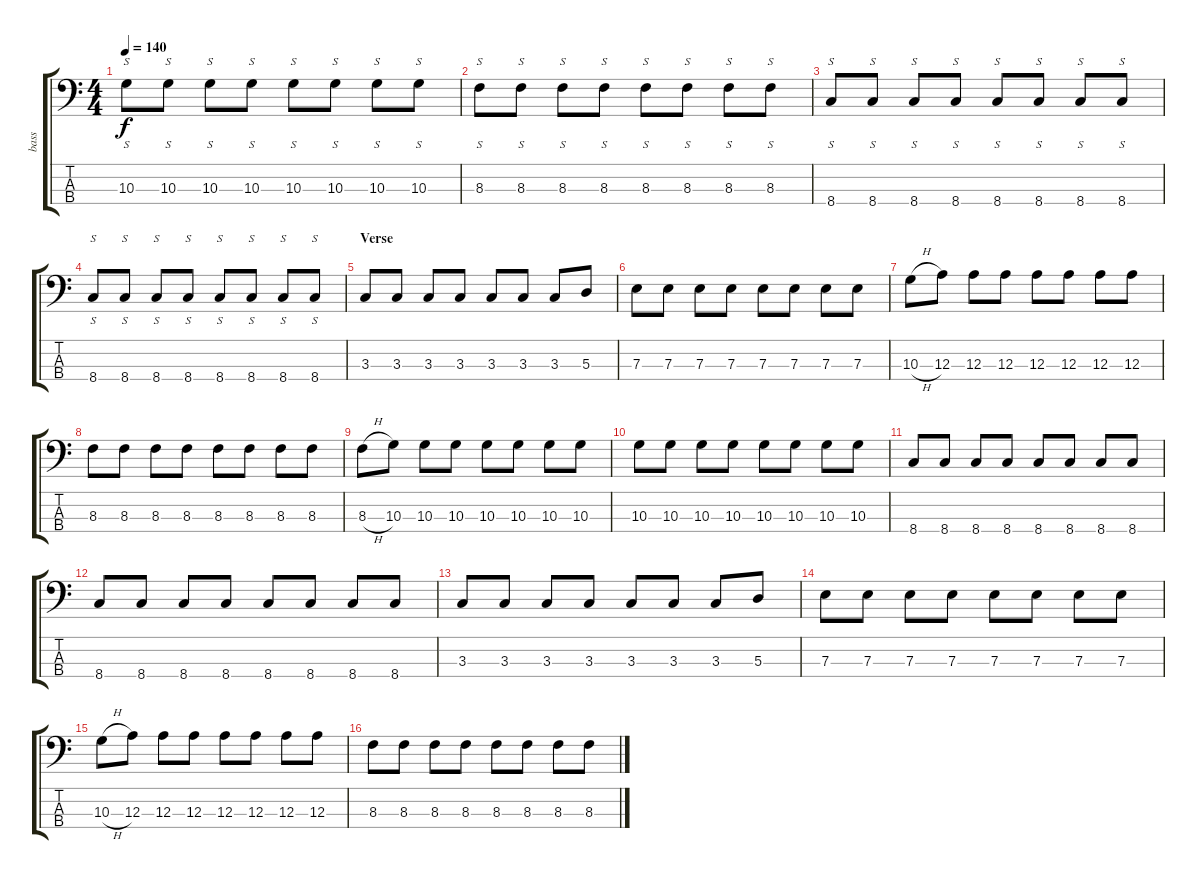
\track ("bass" "bass") {instrument electricbassfinger}
\staff {score tabs}
\tuning (G2 D2 A1 E1) {hide}
\ts (4 4)
\tempo 140
\clef f4
\ks c
10.3.8{s dy f} 10.3.8{s} 10.3.8{s} 10.3.8{s} 10.3.8{s} 10.3.8{s} 10.3.8{s} 10.3.8{s} |
8.3.8{s} 8.3.8{s} 8.3.8{s} 8.3.8{s} 8.3.8{s} 8.3.8{s} 8.3.8{s} 8.3.8{s} |
8.4.8{s} 8.4.8{s} 8.4.8{s} 8.4.8{s} 8.4.8{s} 8.4.8{s} 8.4.8{s} 8.4.8{s} |
8.4.8{s} 8.4.8{s} 8.4.8{s} 8.4.8{s} 8.4.8{s} 8.4.8{s} 8.4.8{s} 8.4.8{s} |
\section ("" "Verse")
3.3.8 3.3.8 3.3.8 3.3.8 3.3.8 3.3.8 3.3.8 5.3.8 |
7.3.8 7.3.8 7.3.8 7.3.8 7.3.8 7.3.8 7.3.8 7.3.8 |
10.3{h}.8 12.3.8 12.3.8 12.3.8 12.3.8 12.3.8 12.3.8 12.3.8 |
8.3.8 8.3.8 8.3.8 8.3.8 8.3.8 8.3.8 8.3.8 8.3.8 |
8.3{h}.8 10.3.8 10.3.8 10.3.8 10.3.8 10.3.8 10.3.8 10.3.8 |
10.3.8 10.3.8 10.3.8 10.3.8 10.3.8 10.3.8 10.3.8 10.3.8 |
8.4.8 8.4.8 8.4.8 8.4.8 8.4.8 8.4.8 8.4.8 8.4.8 |
8.4.8 8.4.8 8.4.8 8.4.8 8.4.8 8.4.8 8.4.8 8.4.8 |
3.3.8 3.3.8 3.3.8 3.3.8 3.3.8 3.3.8 3.3.8 5.3.8 |
7.3.8 7.3.8 7.3.8 7.3.8 7.3.8 7.3.8 7.3.8 7.3.8 |
10.3{h}.8 12.3.8 12.3.8 12.3.8 12.3.8 12.3.8 12.3.8 12.3.8 |
8.3.8 8.3.8 8.3.8 8.3.8 8.3.8 8.3.8 8.3.8 8.3.8
